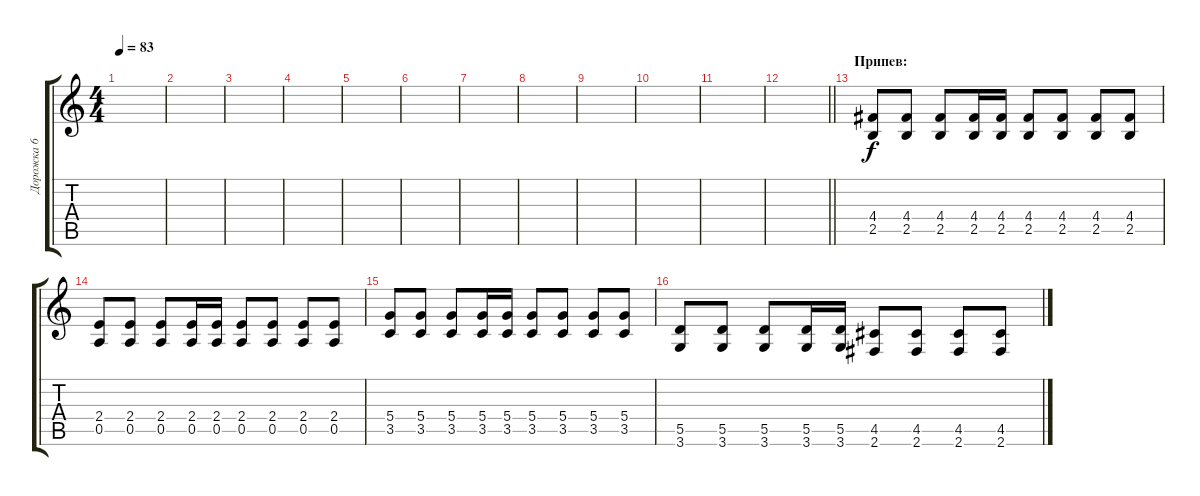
\track ("Дорожка 6" "Дорожка 6") {instrument overdrivenguitar}
\staff {score tabs}
\tuning (E4 B3 G3 D3 A2 E2) {hide}
\ts (4 4)
\tempo 83
\clef g2
\ks c
|
|
|
|
|
|
|
|
|
|
|
\barLineRight lightlight
|
\section ("" "Припев:")
(4.4 2.5).8 (4.4 2.5).8 (4.4 2.5).8 (4.4 2.5).16 (4.4 2.5).16 (4.4 2.5).8 (4.4 2.5).8 (4.4 2.5).8 (4.4 2.5).8 |
(2.4 0.5).8 (2.4 0.5).8 (2.4 0.5).8 (2.4 0.5).16 (2.4 0.5).16 (2.4 0.5).8 (2.4 0.5).8 (2.4 0.5).8 (2.4 0.5).8 |
(5.4 3.5).8 (5.4 3.5).8 (5.4 3.5).8 (5.4 3.5).16 (5.4 3.5).16 (5.4 3.5).8 (5.4 3.5).8 (5.4 3.5).8 (5.4 3.5).8 |
(5.5 3.6).8 (5.5 3.6).8 (5.5 3.6).8 (5.5 3.6).16 (5.5 3.6).16 (4.5 2.6).8 (4.5 2.6).8 (4.5 2.6).8 (4.5 2.6).8
